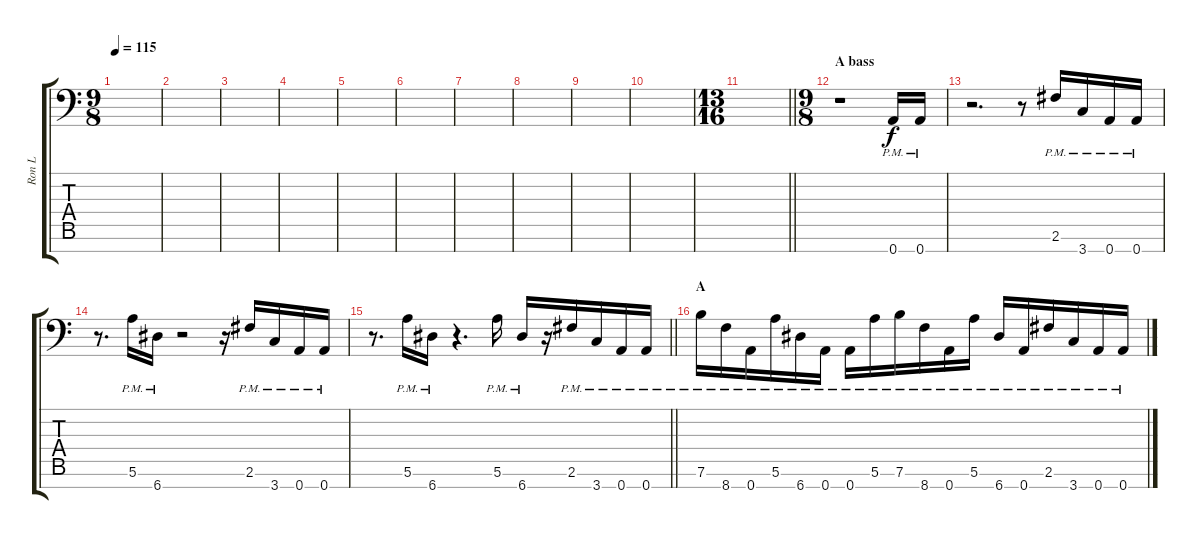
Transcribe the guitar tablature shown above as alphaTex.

\track ("Ron L" "Ron L") {instrument distortionguitar}
\staff {score tabs}
\tuning (E4 B3 G3 D3 A2 E2 A1) {hide}
\ts (9 8)
\tempo 115
\clef f4
\ks c
|
|
|
|
|
|
|
|
|
|
\ts (13 16)
\barLineRight lightlight
|
\ts (9 8)
\section ("" "A bass")
r.1 0.7{pm}.16 0.7{pm}.16 |
r.2{d} r.8 2.6{pm}.16 3.7{pm}.16 0.7{pm}.16 0.7{pm}.16 |
r.8{d} 5.6{pm}.16 6.7{pm}.16 r.2 r.16 2.6{pm}.16 3.7{pm}.16 0.7{pm}.16 0.7{pm}.16 |
\barLineRight lightlight
r.8{d} 5.6{pm}.16 6.7{pm}.16 r.4{d} 5.6{pm}.16 6.7{pm}.16 r.16 2.6{pm}.16 3.7{pm}.16 0.7{pm}.16 0.7{pm}.16 |
\section ("" "A")
7.6{pm}.16 8.7{pm}.16 0.7{pm}.16 5.6{pm}.16 6.7{pm}.16 0.7{pm}.16 0.7{pm}.16 5.6{pm}.16 7.6{pm}.16 8.7{pm}.16 0.7{pm}.16 5.6{pm}.16 6.7{pm}.16 0.7{pm}.16 2.6{pm}.16 3.7{pm}.16 0.7{pm}.16 0.7{pm}.16
